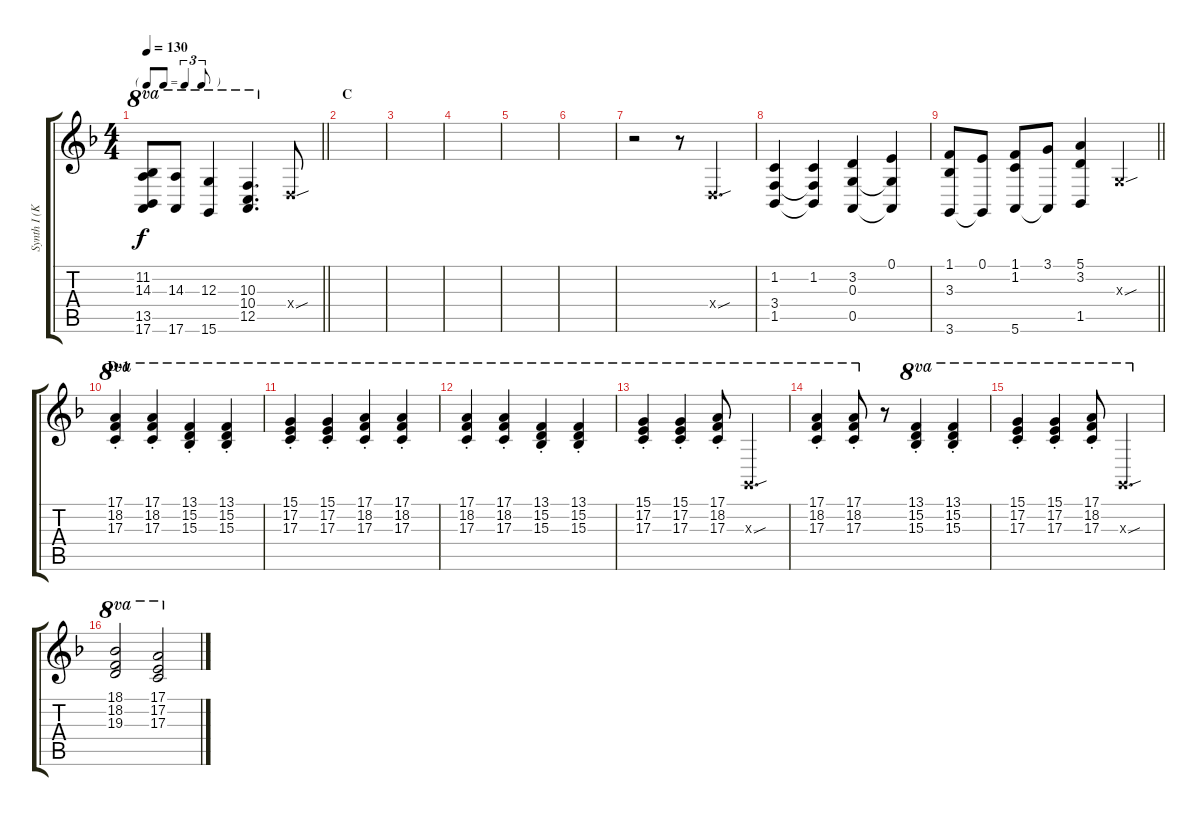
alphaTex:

\track ("Synth I (Kotobuki Tsumugi)" "Synth I (K") {instrument drawbarorgan}
\staff {score tabs}
\tuning (E4 B3 G3 D3 A2 E2) {hide}
\ts (4 4)
\tf triplet8th
\tempo 130
\clef g2
\barLineRight lightlight
\ks f
(11.2 14.3 13.5 17.6).8{ot 8va dy f} (14.3 17.6).8{ot 8va} (12.3 15.6).4{ot 8va} (10.3 10.4 12.5).4{d ot 8va} 0.4{sou x}.8 |
\section ("" "C")
|
|
|
|
|
r.2 r.8 0.4{sou x}.4{d} |
(1.2 3.4 1.5).4 (1.2 3.4{t} 1.5{t}).4 (3.2 0.3 0.5).4 (0.1 0.3{t} 0.5{t}).4 |
\barLineRight lightlight
(1.1 3.3 3.6).8 (0.1 3.6{t}).8 (1.1 1.2 5.6).8 (3.1 5.6{t}).8 (5.1 3.2 1.5).4 0.3{sou x}.4 |
\section ("" "D-1")
(17.1{st} 18.2{st} 17.3{st}).4{ot 8va} (17.1{st} 18.2{st} 17.3{st}).4{ot 8va} (13.1{st} 15.2{st} 15.3{st}).4{ot 8va} (13.1{st} 15.2{st} 15.3{st}).4{ot 8va} |
(15.1{st} 17.2{st} 17.3{st}).4{ot 8va} (15.1{st} 17.2{st} 17.3{st}).4{ot 8va} (17.1{st} 18.2{st} 17.3{st}).4{ot 8va} (17.1{st} 18.2{st} 17.3{st}).4{ot 8va} |
(17.1{st} 18.2{st} 17.3{st}).4{ot 8va} (17.1{st} 18.2{st} 17.3{st}).4{ot 8va} (13.1{st} 15.2{st} 15.3{st}).4{ot 8va} (13.1{st} 15.2{st} 15.3{st}).4{ot 8va} |
(15.1{st} 17.2{st} 17.3{st}).4{ot 8va} (15.1{st} 17.2{st} 17.3{st}).4{ot 8va} (17.1{st} 18.2{st} 17.3{st}).8{ot 8va} 0.3{sou x}.4{d ot 8va} |
(17.1{st} 18.2{st} 17.3{st}).4{ot 8va} (17.1{st} 18.2{st} 17.3{st}).8{ot 8va} r.8 (13.1{st} 15.2{st} 15.3{st}).4{ot 8va} (13.1{st} 15.2{st} 15.3{st}).4{ot 8va} |
(15.1{st} 17.2{st} 17.3{st}).4{ot 8va} (15.1{st} 17.2{st} 17.3{st}).4{ot 8va} (17.1{st} 18.2{st} 17.3{st}).8{ot 8va} 0.3{sou x}.4{d ot 8va} |
(18.1 18.2 19.3).2{ot 8va} (17.1 17.2 17.3).2{ot 8va}
